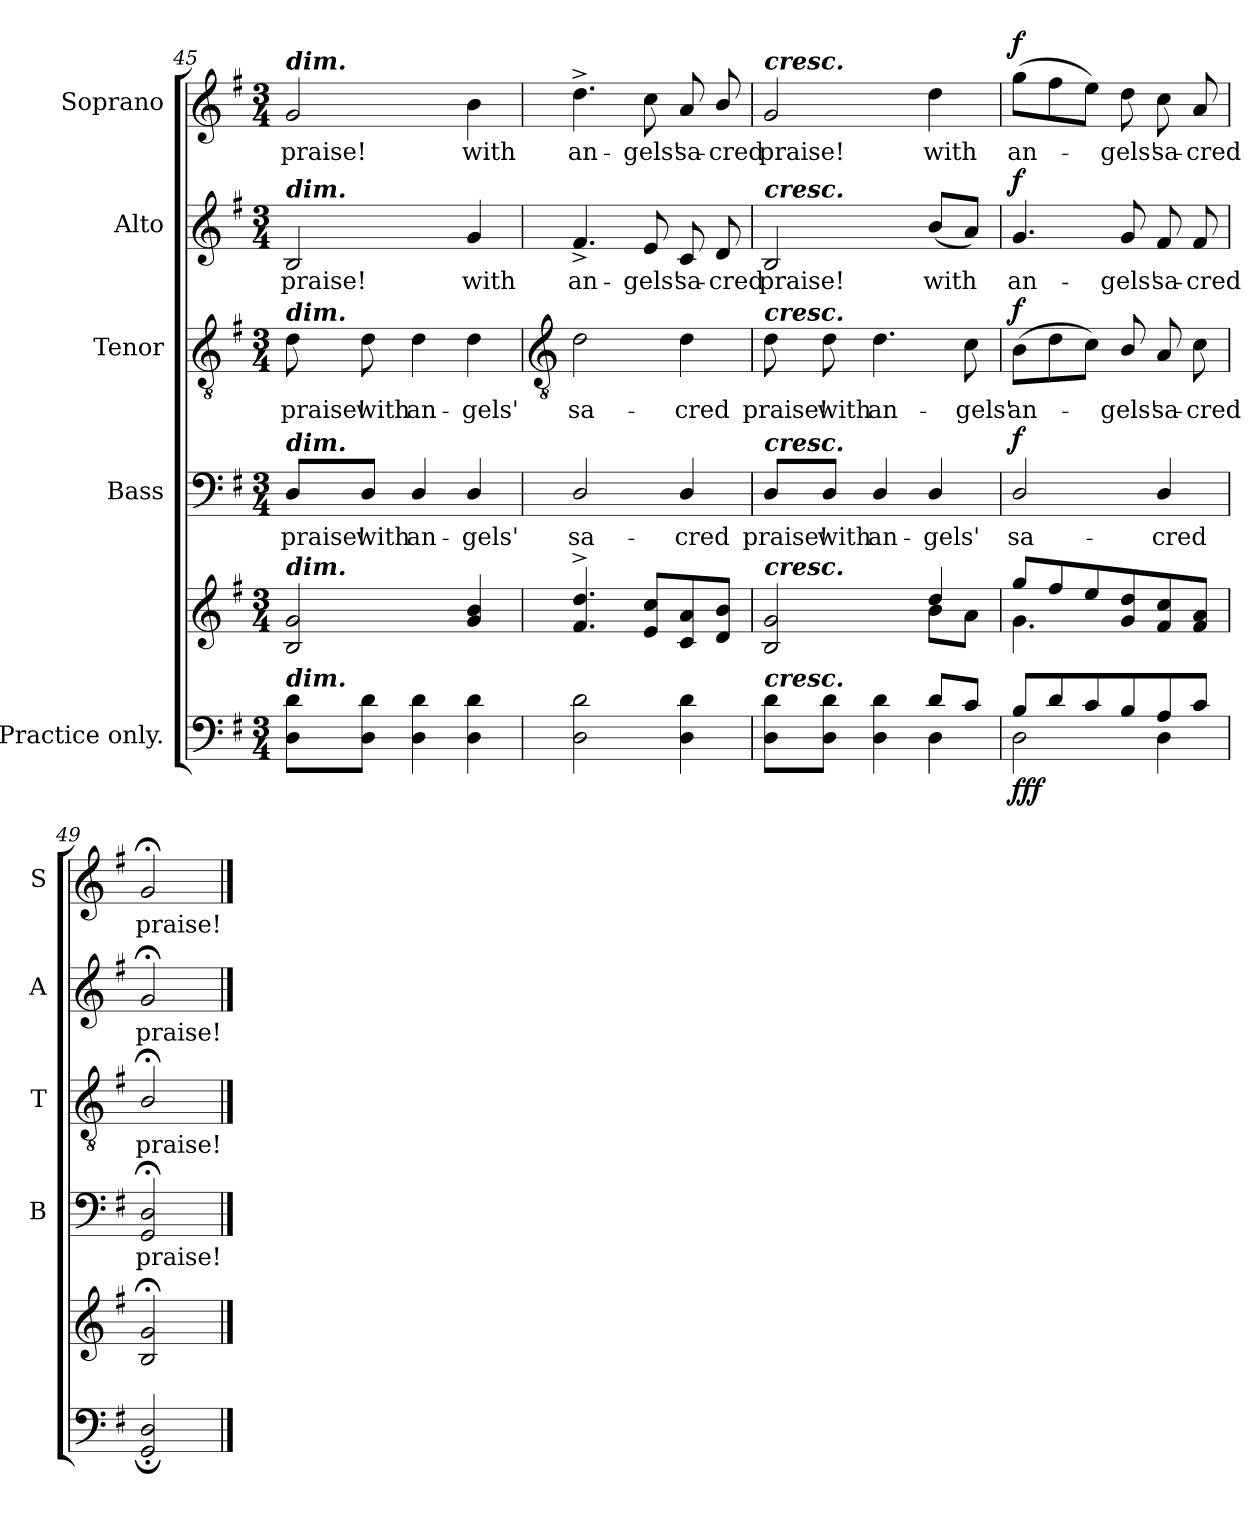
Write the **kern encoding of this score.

**kern	**kern	**dynam	**kern	**text	**dynam	**kern	**text	**dynam	**kern	**text	**dynam	**kern	**text	**dynam
*part5	*part5	*part5	*part4	*part4	*part4	*part3	*part3	*part3	*part2	*part2	*part2	*part1	*part1	*part1
*staff6	*staff5	*staff5/6	*staff4	*staff4	*staff4	*staff3	*staff3	*staff3	*staff2	*staff2	*staff2	*staff1	*staff1	*staff1
*I"Practice only.	*	*	*I"Bass	*	*	*I"Tenor	*	*	*I"Alto	*	*	*I"Soprano	*	*
*	*	*	*I'B	*	*	*I'T	*	*	*I'A	*	*	*I'S	*	*
*clefF4	*clefG2	*	*clefF4	*	*	*clefGv2	*	*	*clefG2	*	*	*clefG2	*	*
*k[f#]	*k[f#]	*	*k[f#]	*	*	*k[f#]	*	*	*k[f#]	*	*	*k[f#]	*	*
*G:	*G:	*	*G:	*	*	*G:	*	*	*G:	*	*	*G:	*	*
*M3/4	*M3/4	*	*M3/4	*	*	*M3/4	*	*	*M3/4	*	*	*M3/4	*	*
=45	=45	=45	=45	=45	=45	=45	=45	=45	=45	=45	=45	=45	=45	=45
*	*^	*	*	*	*	*	*	*	*	*	*	*	*	*
!	!	!	!	!	!	!	!	!	!	!	!	!	!LO:TX:a:Bi:t=dim.	!	!
!	!	!	!	!	!	!	!	!	!	!LO:TX:a:Bi:t=dim.	!	!	!	!	!
!	!	!	!	!	!	!	!LO:TX:a:Bi:t=dim.	!	!	!	!	!	!	!	!
!	!	!	!	!LO:TX:a:Bi:t=dim.	!	!	!	!	!	!	!	!	!	!	!
!	!LO:TX:a:Bi:t=dim.	!	!	!	!	!	!	!	!	!	!	!	!	!	!
!LO:TX:a:Bi:t=dim.	!	!	!	!	!	!	!	!	!	!	!	!	!	!	!
!	!	!LO:N:vis=1	!	!	!LO:LY:b	!	!	!LO:LY:b	!	!	!LO:LY:b	!	!	!LO:LY:b	!
8D 8dL	2B/ 2g/	2.ryy	.	8D/L	praise!	.	8d	praise!	.	2B	praise!	.	2g	praise!	.
!	!	!	!	!	!LO:LY:b	!	!	!LO:LY:b	!	!	!	!	!	!	!
8D 8dJ	.	.	.	8D/J	with	.	8d	with	.	.	.	.	.	.	.
!	!	!	!	!	!LO:LY:b	!	!	!LO:LY:b	!	!	!	!	!	!	!
4D 4d	.	.	.	4D/	an-	.	4d	an-	.	.	.	.	.	.	.
!	!	!	!	!	!LO:LY:b	!	!	!LO:LY:b	!	!	!LO:LY:b	!	!	!LO:LY:b	!
4D 4d	4g/ 4b/	.	.	4D/	-gels'	.	4d	-gels'	.	4g	with	.	4b	with	.
!!LO:LB:g=z
=46	=46	=46	=46	=46	=46	=46	=46	=46	=46	=46	=46	=46	=46	=46	=46
*	*	*	*	*	*	*	*clefGv2	*	*	*	*	*	*	*	*
!LO:N:vis=1	!	!LO:N:vis=1	!	!	!LO:LY:b	!	!	!LO:LY:b	!	!	!LO:LY:b	!	!	!LO:LY:b	!
*^	*	*	*	*	*	*	*	*	*	*	*	*	*	*	*
2.ryy	2D\ 2d\	4.f#^ 4.dd^	2.ryy	.	2D/	sa-	.	2d	sa-	.	4.f#^	an-	.	4.dd^	an-	.
!	!	!	!	!	!	!	!	!	!	!	!	!LO:LY:b	!	!	!LO:LY:b	!
.	.	8e 8ccL	.	.	.	.	.	.	.	.	8e	-gels'	.	8cc	-gels'	.
!	!	!	!	!	!	!LO:LY:b	!	!	!LO:LY:b	!	!	!LO:LY:b	!	!	!LO:LY:b	!
.	4D\ 4d\	8c 8a	.	.	4D/	-cred	.	4d	-cred	.	8c	sa-	.	8a	sa-	.
!	!	!	!	!	!	!	!	!	!	!	!	!LO:LY:b	!	!	!LO:LY:b	!
.	.	8d/ 8b/J	.	.	.	.	.	.	.	.	8d	-cred	.	8b/	-cred	.
=47	=47	=47	=47	=47	=47	=47	=47	=47	=47	=47	=47	=47	=47	=47	=47	=47
!	!	!	!	!	!	!	!	!	!	!	!	!	!	!LO:TX:a:Bi:t=cresc.	!	!
!	!	!	!	!	!	!	!	!	!	!	!LO:TX:a:Bi:t=cresc.	!	!	!	!	!
!	!	!	!	!	!	!	!	!LO:TX:a:Bi:t=cresc.	!	!	!	!	!	!	!	!
!	!	!	!	!	!LO:TX:a:Bi:t=cresc.	!	!	!	!	!	!	!	!	!	!	!
!	!	!LO:TX:a:Bi:t=cresc.	!	!	!	!	!	!	!	!	!	!	!	!	!	!
!LO:TX:a:Bi:t=cresc.	!	!	!	!	!	!	!	!	!	!	!	!	!	!	!	!
!	!	!	!	!	!	!LO:LY:b	!	!	!LO:LY:b	!	!	!LO:LY:b	!	!	!LO:LY:b	!
2ryy	8D\ 8d\L	2B 2g	2ryy	.	8D/L	praise!	.	8d	praise!	.	2B	praise!	.	2g	praise!	.
!	!	!	!	!	!	!LO:LY:b	!	!	!LO:LY:b	!	!	!	!	!	!	!
.	8D\ 8d\J	.	.	.	8D/J	with	.	8d	with	.	.	.	.	.	.	.
!	!	!	!	!	!	!LO:LY:b	!	!	!LO:LY:b	!	!	!	!	!	!	!
.	4D\ 4d\	.	.	.	4D/	an-	.	4.d	an-	.	.	.	.	.	.	.
!	!	!	!	!	!	!LO:LY:b	!	!	!	!	!	!LO:LY:b	!	!	!LO:LY:b	!
8d/L	4D\	4dd/	8b\L	.	4D/	-gels'	.	.	.	.	(<8bL	with	.	4dd	with	.
!	!	!	!	!	!	!	!	!	!LO:LY:b	!	!	!	!	!	!	!
8c/J	.	.	8a\J	.	.	.	.	8c	-gels'	.	8aJ)	.	.	.	.	.
=48	=48	=48	=48	=48	=48	=48	=48	=48	=48	=48	=48	=48	=48	=48	=48	=48
!	!	!	!	!LO:DY:b=2	!	!LO:LY:b	!	!	!LO:LY:b	!	!	!LO:LY:b	!	!	!LO:LY:b	!
!	!	!	!	!LO:DY:n=1:b	!	!	!	!	!	!	!	!	!	!	!	!
!	!	!	!	!LO:DY:n=2:b	!	!	!LO:DY:b	!	!	!LO:DY:b	!	!	!LO:DY:b	!	!	!LO:DY:b
8B/L	2D\	8gg/L	4.g\	f f f	2D/	sa-	f	(>8BL	an-	f	4.g	an-	f	(>8ggL	an-	f
8d/	.	8ff#/	.	.	.	.	.	8d	.	.	.	.	.	8ff#	.	.
8c/	.	8ee/	.	.	.	.	.	8cJ)	.	.	.	.	.	8eeJ)	.	.
!	!	!	!	!	!	!	!	!	!LO:LY:b	!	!	!LO:LY:b	!	!	!LO:LY:b	!
8B/	.	8g/ 8dd/	4.ryy	.	.	.	.	8B/	gels'	.	8g	-gels'	.	8dd	gels'	.
!	!	!	!	!	!	!LO:LY:b	!	!	!LO:LY:b	!	!	!LO:LY:b	!	!	!LO:LY:b	!
8A/	4D\	8f#/ 8cc/	.	.	4D/	-cred	.	8A	sa-	.	8f#	sa-	.	8cc	sa-	.
!	!	!	!	!	!	!	!	!	!LO:LY:b	!	!	!LO:LY:b	!	!	!LO:LY:b	!
8c/J	.	8f# 8aJ	.	.	.	.	.	8c	-cred	.	8f#	-cred	.	8a	-cred	.
=49	=49	=49	=49	=49	=49	=49	=49	=49	=49	=49	=49	=49	=49	=49	=49	=49
!	!	!	!	!	!	!LO:LY:b	!	!	!LO:LY:b	!	!	!LO:LY:b	!	!	!LO:LY:b	!
2ryy	2GG/;< 2D/;<	2B;< 2g;<	2ryy	.	2GG;< 2D;<	praise!	.	2B;</	praise!	.	2g;<	praise!	.	2g;<	praise!	.
*v	*v	*	*	*	*	*	*	*	*	*	*	*	*	*	*	*
*	*v	*v	*	*	*	*	*	*	*	*	*	*	*	*	*
==	==	==	==	==	==	==	==	==	==	==	==	==	==	==
*-	*-	*-	*-	*-	*-	*-	*-	*-	*-	*-	*-	*-	*-	*-
